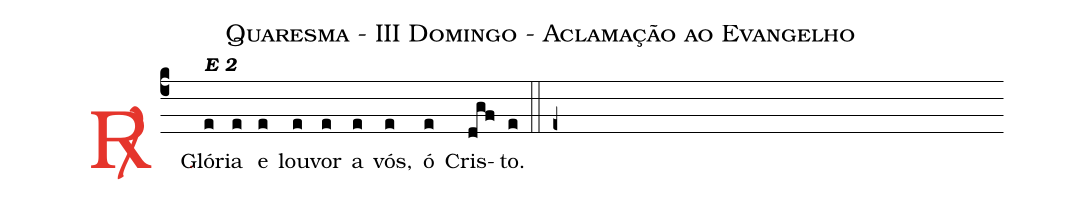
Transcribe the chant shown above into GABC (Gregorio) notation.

name: Quaresma - III Domingo - Aclamação ao Evangelho;
%%
(c4)

<c><sp>R/</sp>.</c>() Gló<alt>\textbf{E 2}</alt>(e)ria(e) e(e) lou(e)vor(e) a(e) vós,(e) ó(e) Cris(dgf)to.(e)

(::)

(e+)
